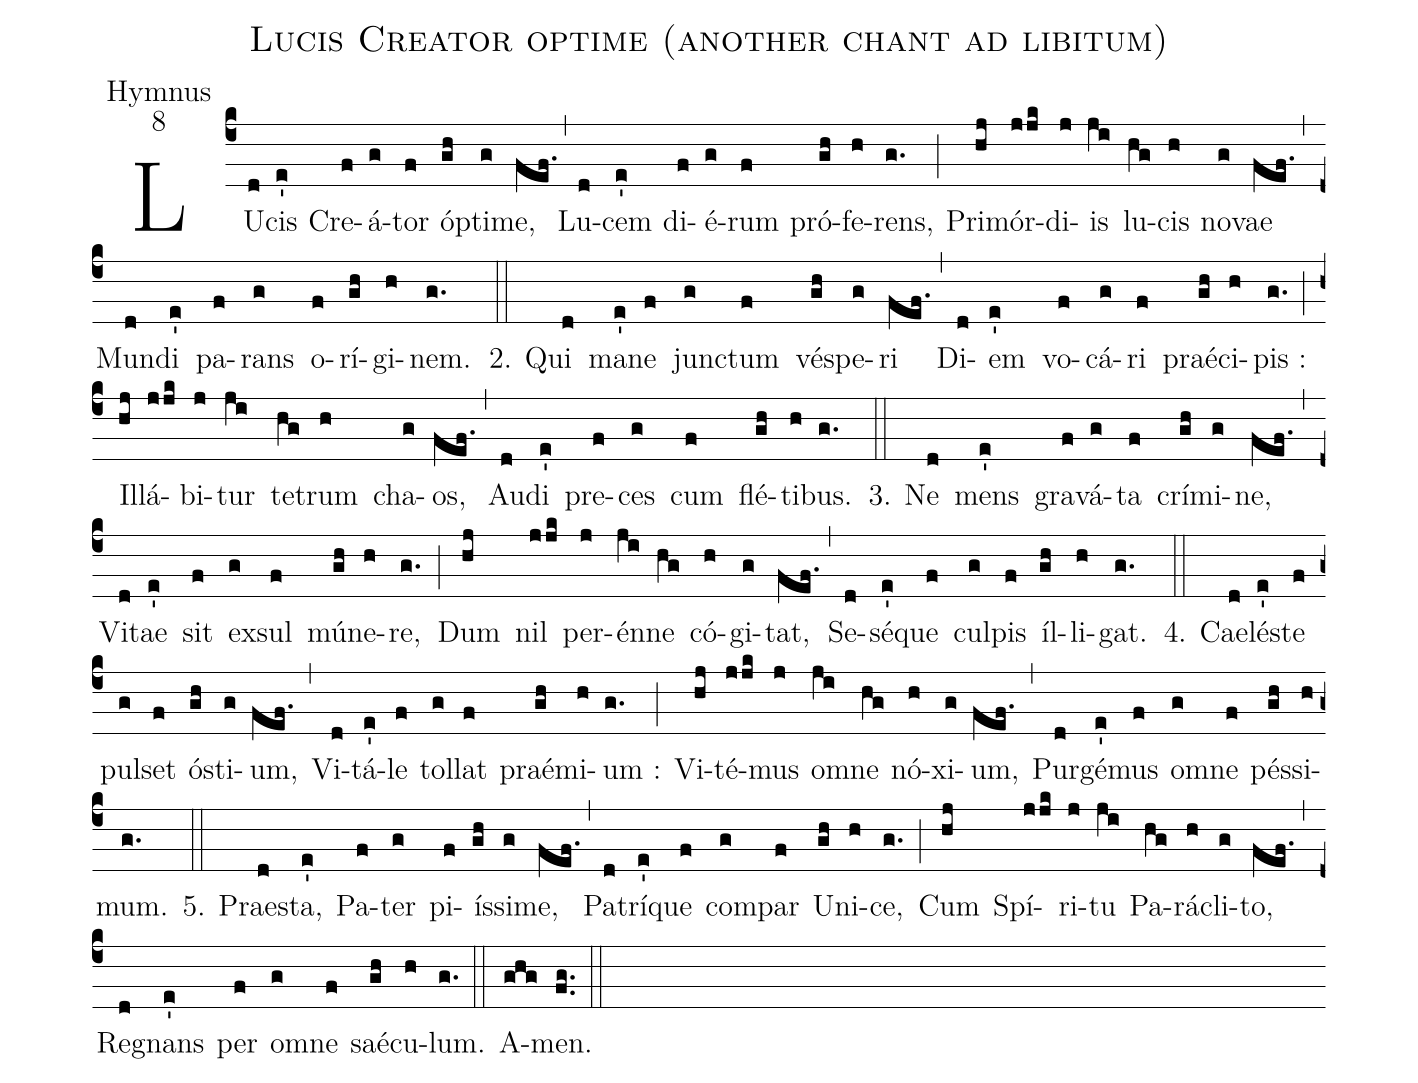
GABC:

name:Lucis Creator optime (another chant ad libitum);
office-part:Hymnus;
mode:8;
%%
(c4) LU(d)cis(e') Cre(f)á(g)tor(f) ó(gh)pti(g)me,(fef.) (,) Lu(d)cem(e') di(f)é(g)rum(f) pró(gh)fe(h)rens,(g.) (;) Pri(hj)mór(jjk)di(j)is(ji) lu(hg)cis(h) no(g)vae(fef.) (,) Mun(d)di(e') pa(f)rans(g) o(f)rí(gh)gi(h)nem.(g.) (::)
2. Qui(d) ma(e')ne(f) jun(g)ctum(f) vé(gh)spe(g)ri(fef.) (,) Di(d)em(e') vo(f)cá(g)ri(f) praé(gh)ci(h)pis :(g.) (;) Il(hj)lá(jjk)bi(j)tur(ji) te(hg)trum(h) cha(g)os,(fef.) (,) Au(d)di(e') pre(f)ces(g) cum(f) flé(gh)ti(h)bus.(g.) (::)
3. Ne(d) mens(e') gra(f)vá(g)ta(f) crí(gh)mi(g)ne,(fef.) (,) Vi(d)tae(e') sit(f) ex(g)sul(f) mú(gh)ne(h)re,(g.) (;) Dum(hj) nil(jjk) per(j)én(ji)ne(hg) có(h)gi(g)tat,(fef.) (,) Se(d)sé(e')que(f) cul(g)pis(f) íl(gh)li(h)gat.(g.) (::)
4. Cae(d)lé(e')ste(f) pul(g)set(f) ó(gh)sti(g)um,(fef.) (,) Vi(d)tá(e')le(f) tol(g)lat(f) praé(gh)mi(h)um :(g.) (;) Vi(hj)té(jjk)mus(j) o(ji)mne(hg) nó(h)xi(g)um,(fef.) (,) Pur(d)gé(e')mus(f) o(g)mne(f) pés(gh)si(h)mum.(g.) (::)
5. Prae(d)sta,(e') Pa(f)ter(g) pi(f)ís(gh)si(g)me,(fef.) (,) Pa(d)trí(e')que(f) com(g)par(f) U(gh)ni(h)ce,(g.) (;) Cum(hj) Spí(jjk)ri(j)tu(ji) Pa(hg)rá(h)cli(g)to,(fef.) (,) Re(d)gnans(e') per(f) o(g)mne(f) saé(gh)cu(h)lum.(g.) (::)
A(ghg)men.(fg..) (::)
